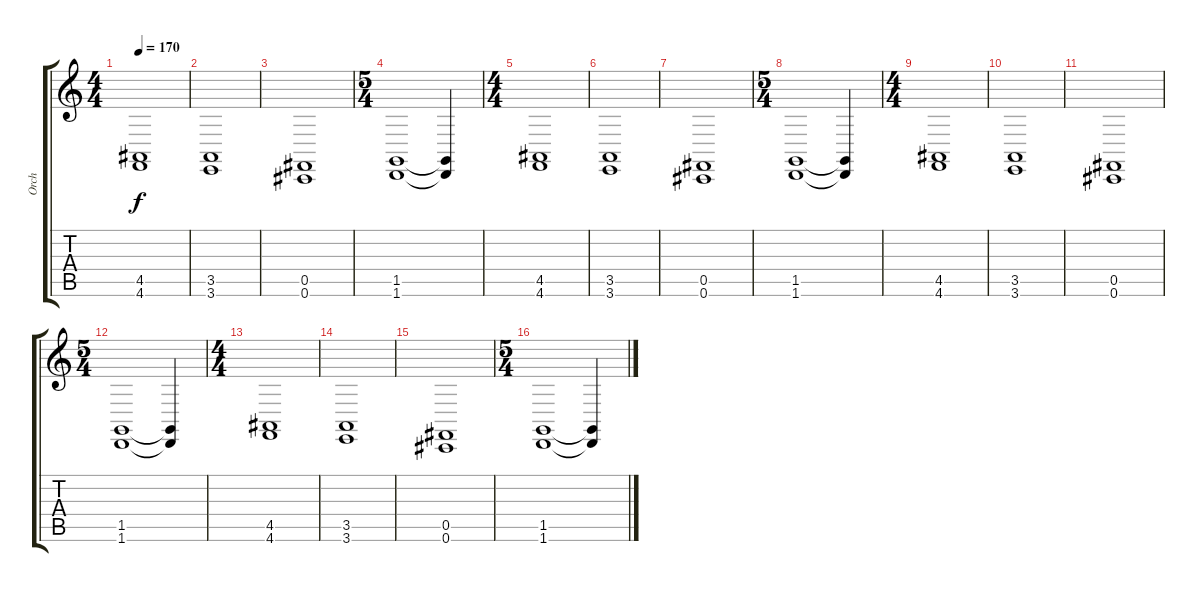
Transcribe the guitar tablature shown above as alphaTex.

\track ("Orch" "Orch") {instrument percussiveorgan}
\staff {score tabs}
\tuning (Db4 Ab3 E3 B2 Gb2 Db2) {hide}
\ts (4 4)
\tempo 170
\clef g2
\ks c
(4.5 4.6).1{dy f} |
(3.5 3.6).1 |
(0.5 0.6).1 |
\ts (5 4)
(1.5 1.6).1 (1.5{t} 1.6{t}).4 |
\ts (4 4)
(4.5 4.6).1 |
(3.5 3.6).1 |
(0.5 0.6).1 |
\ts (5 4)
(1.5 1.6).1 (1.5{t} 1.6{t}).4 |
\ts (4 4)
(4.5 4.6).1 |
(3.5 3.6).1 |
(0.5 0.6).1 |
\ts (5 4)
(1.5 1.6).1 (1.5{t} 1.6{t}).4 |
\ts (4 4)
(4.5 4.6).1 |
(3.5 3.6).1 |
(0.5 0.6).1 |
\ts (5 4)
(1.5 1.6).1 (1.5{t} 1.6{t}).4
